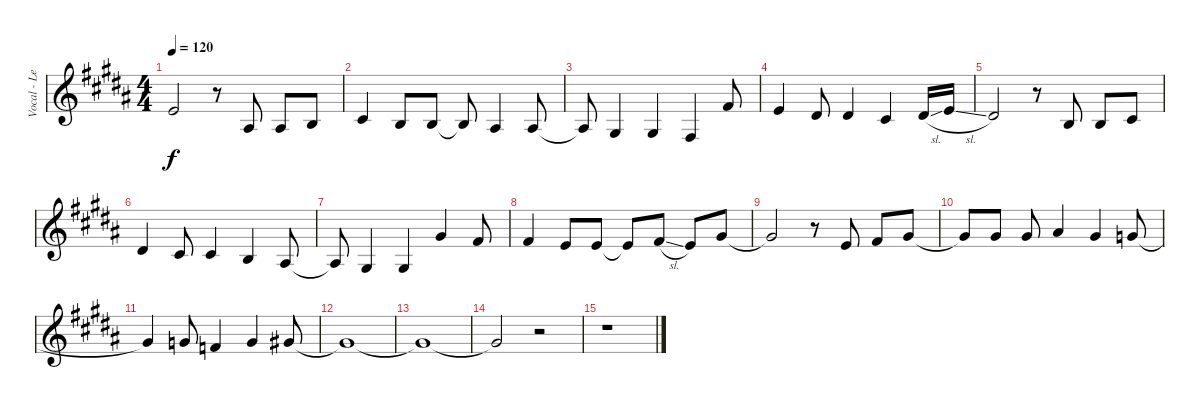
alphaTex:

\track ("Vocal - Lee Hong Gi" "Vocal - Le") {instrument sopranosax}
\staff {score}
\tuning (E4 B3 G3 D3 A2 E2) {hide}
\ts (4 4)
\tempo 120
\clef g2
\ks g#minor
0.1{t}.2{dy f} r.8 3.3.8 3.3.8 0.2.8 |
2.2.4 0.2.8 0.2.8 0.2{t}.8 3.3.4 3.3.8 |
3.3{t}.8 1.3.4 1.3.4 4.4.4 2.1.8 |
0.1.4 4.2.8 4.2.4 2.2.4 4.2{sl}.16 5.2{sl}.16 |
4.2.2 r.8 0.2.8 0.2.8 2.2.8 |
4.2.4 2.2.8 2.2.4 0.2.4 3.3.8 |
3.3{t}.8 1.3.4 1.3.4 4.1.4 2.1.8 |
2.1.4 0.1.8 0.1.8 0.1{t}.8 2.1{sl}.8 0.1.8 4.1.8 |
4.1{t}.2 r.8 0.1.8 2.1.8 4.1.8 |
4.1{t}.8 4.1.8 4.1.8 6.1.4 4.1.4 3.1.8 |
3.1{t}.4 3.1.8 1.1.4 3.1.4 4.1.8 |
4.1{t}.1 |
4.1{t}.1 |
4.1{t}.2 r.2 |
r.1
